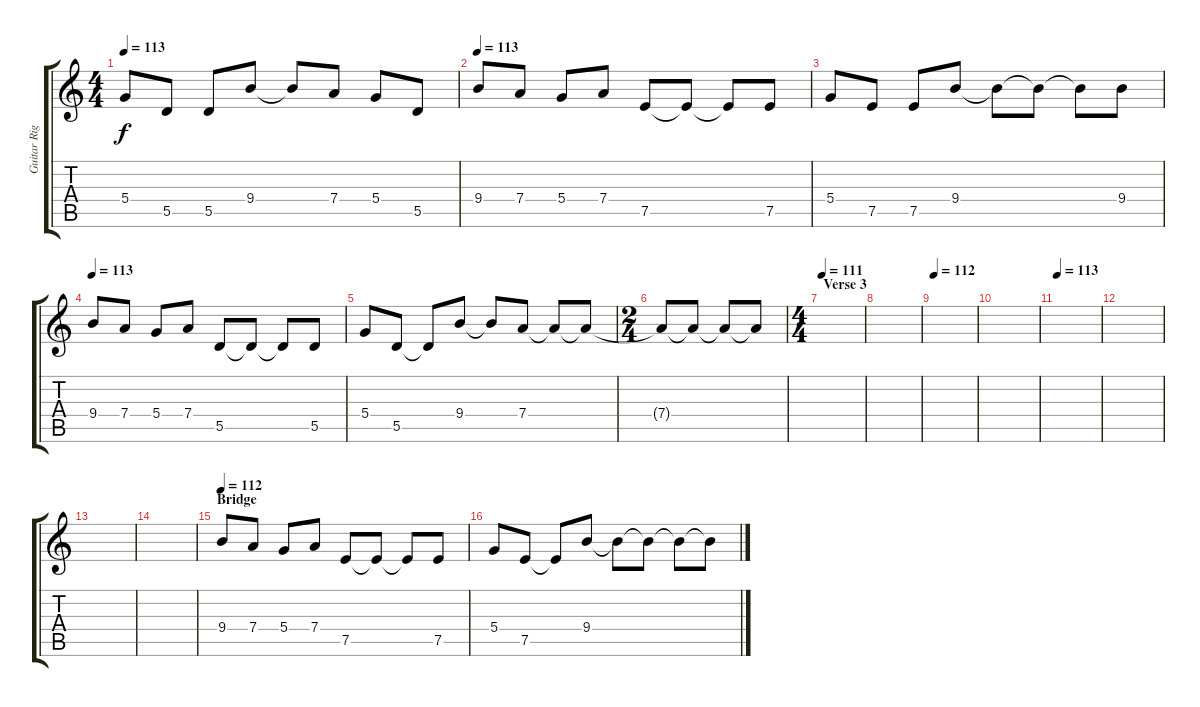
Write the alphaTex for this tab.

\track ("Guitar Right" "Guitar Rig") {instrument acousticguitarsteel}
\staff {score tabs}
\tuning (E4 B3 G3 D3 A2 E2) {hide}
\ts (4 4)
\tempo 113
\clef g2
\ks c
5.4.8{dy f} 5.5.8 5.5.8 9.4.8 9.4{t}.8 7.4.8 5.4.8 5.5.8 |
\tempo 113
9.4.8 7.4.8 5.4.8 7.4.8 7.5.8 7.5{t}.8 7.5{t}.8 7.5.8 |
5.4.8 7.5.8 7.5.8 9.4.8 9.4{t}.8 9.4{t}.8 9.4{t}.8 9.4.8 |
\tempo 113
9.4.8 7.4.8 5.4.8 7.4.8 5.5.8 5.5{t}.8 5.5{t}.8 5.5.8 |
5.4.8 5.5.8 5.5{t}.8 9.4.8 9.4{t}.8 7.4.8 7.4{t}.8 7.4{t}.8 |
\ts (2 4)
7.4{t}.8 7.4{t}.8 7.4{t}.8 7.4{t}.8 |
\ts (4 4)
\section ("" "Verse 3")
\tempo 111
|
|
\tempo 112
|
|
\tempo 113
|
|
|
|
\section ("" "Bridge")
\tempo 112
9.4.8 7.4.8 5.4.8 7.4.8 7.5.8 7.5{t}.8 7.5{t}.8 7.5.8 |
5.4.8 7.5.8 7.5{t}.8 9.4.8 9.4{t}.8 9.4{t}.8 9.4{t}.8 9.4{t}.8
